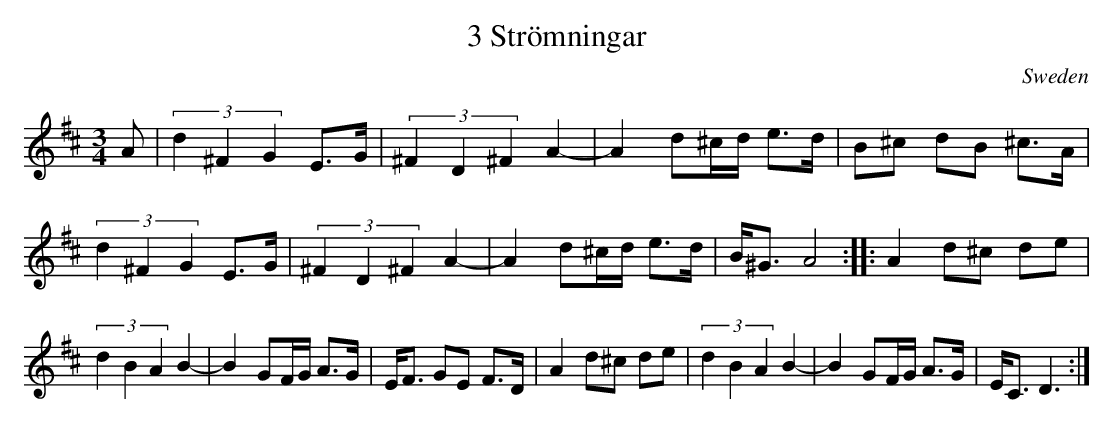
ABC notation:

X:1
T:3 Strömningar
M:3/4
O:Sweden
K:D
A| \
(3d2^F2G2 E>G | (3^F2D2^F2 A2- |\
A2 d^c/d/ e>d | B^c dB ^c>A | \
(3d2^F2G2 E>G | (3^F2D2^F2 A2- | \
A2 d^c/d/ e>d | B<^G A4 ::\
A2 d^c de | (3d2B2A2 B2- | \
B2 GF/G/ A>G | E<F GE F>D | \
A2 d^c de | (3d2B2A2 B2- |\
B2 GF/G/ A>G | E<C D3 :|
